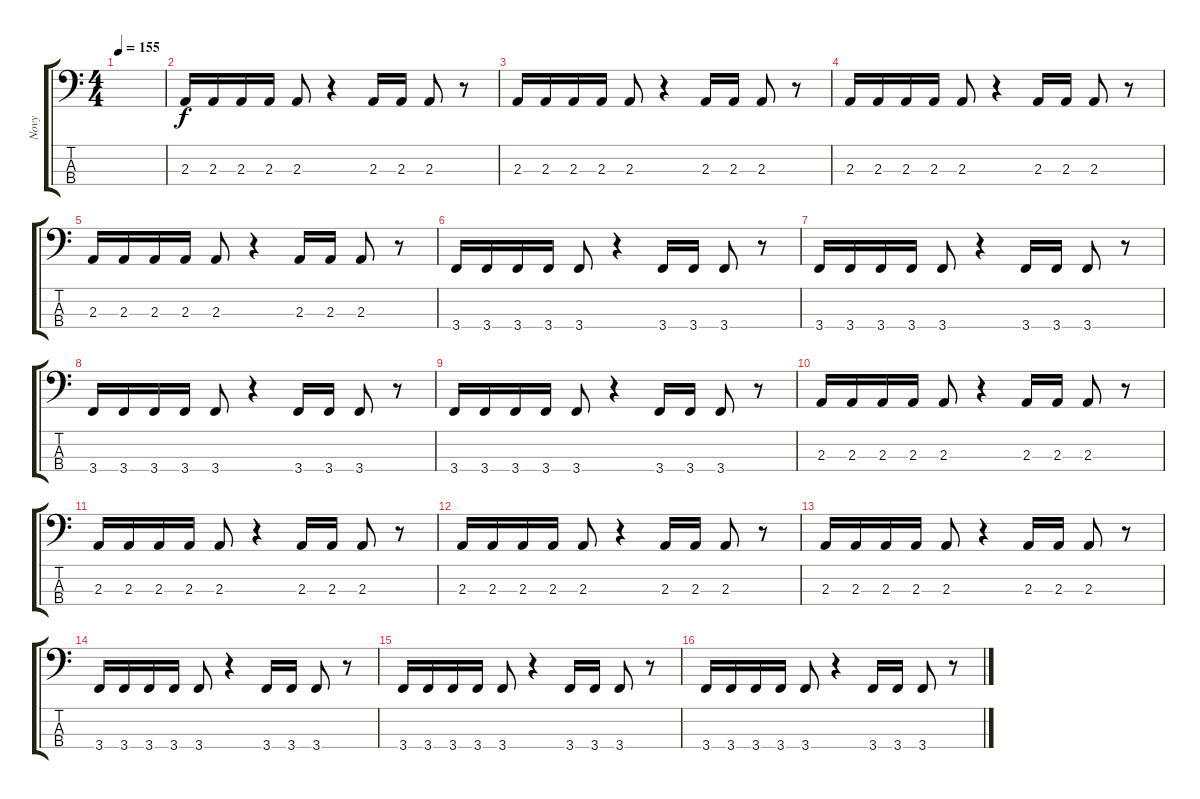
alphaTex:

\track ("Novy" "Novy") {instrument electricbassfinger}
\staff {score tabs}
\tuning (F2 C2 G1 D1) {hide}
\ts (4 4)
\tempo 155
\clef f4
\ks c
|
2.3.16 2.3.16 2.3.16 2.3.16 2.3.8 r.4 2.3.16 2.3.16 2.3.8 r.8 |
2.3.16 2.3.16 2.3.16 2.3.16 2.3.8 r.4 2.3.16 2.3.16 2.3.8 r.8 |
2.3.16 2.3.16 2.3.16 2.3.16 2.3.8 r.4 2.3.16 2.3.16 2.3.8 r.8 |
2.3.16 2.3.16 2.3.16 2.3.16 2.3.8 r.4 2.3.16 2.3.16 2.3.8 r.8 |
3.4.16 3.4.16 3.4.16 3.4.16 3.4.8 r.4 3.4.16 3.4.16 3.4.8 r.8 |
3.4.16 3.4.16 3.4.16 3.4.16 3.4.8 r.4 3.4.16 3.4.16 3.4.8 r.8 |
3.4.16 3.4.16 3.4.16 3.4.16 3.4.8 r.4 3.4.16 3.4.16 3.4.8 r.8 |
3.4.16 3.4.16 3.4.16 3.4.16 3.4.8 r.4 3.4.16 3.4.16 3.4.8 r.8 |
2.3.16 2.3.16 2.3.16 2.3.16 2.3.8 r.4 2.3.16 2.3.16 2.3.8 r.8 |
2.3.16 2.3.16 2.3.16 2.3.16 2.3.8 r.4 2.3.16 2.3.16 2.3.8 r.8 |
2.3.16 2.3.16 2.3.16 2.3.16 2.3.8 r.4 2.3.16 2.3.16 2.3.8 r.8 |
2.3.16 2.3.16 2.3.16 2.3.16 2.3.8 r.4 2.3.16 2.3.16 2.3.8 r.8 |
3.4.16 3.4.16 3.4.16 3.4.16 3.4.8 r.4 3.4.16 3.4.16 3.4.8 r.8 |
3.4.16 3.4.16 3.4.16 3.4.16 3.4.8 r.4 3.4.16 3.4.16 3.4.8 r.8 |
3.4.16 3.4.16 3.4.16 3.4.16 3.4.8 r.4 3.4.16 3.4.16 3.4.8 r.8
